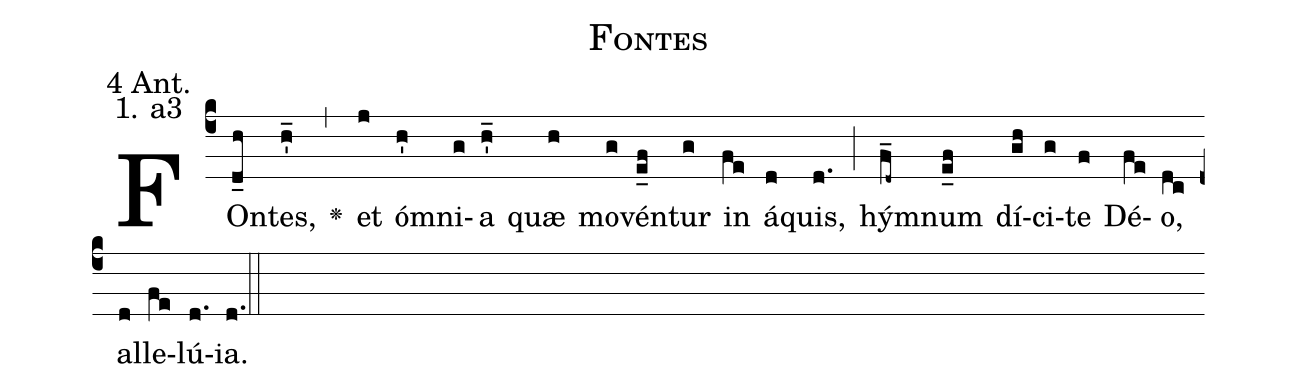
name: Fontes;
office-part: 4 Antiphon;
mode: 1a3;
annotation: 4 Ant.;
annotation: 1. a3;
def-m1:}{\greseteolcustos{manual}{;
def-m2:\ifx\breakbeforeEuouae\undefined\else;
def-m3:\fi}\ifx\noeuouae\undefined\def\noeuouae{F}\fi\if\noeuouae F{;
def-m4:}\fi;
%%
% The syntax in this part is called gabc. Please refer to http://home.gna.org/gregorio/gabc/#basis

(c4)FOn(d_h)tes,(h'_) <v>\greheightstar</v>(,)
et(j) óm(h')ni(g)a(h'_) quæ(h) mo(g)vén(e_f)tur(g) in(fe) á(d)quis,(d.) (;)
hým(f_d~)num(e_f) dí(gh)ci(g)te(f) Dé(fe)o,(dc) al(d)le(fe)lú(d.[em1])ia.(d.) (::[em2]z[em3])

E(h) u(h) o(g) u(f) a(gh) e.(gh..) (::[em4])
